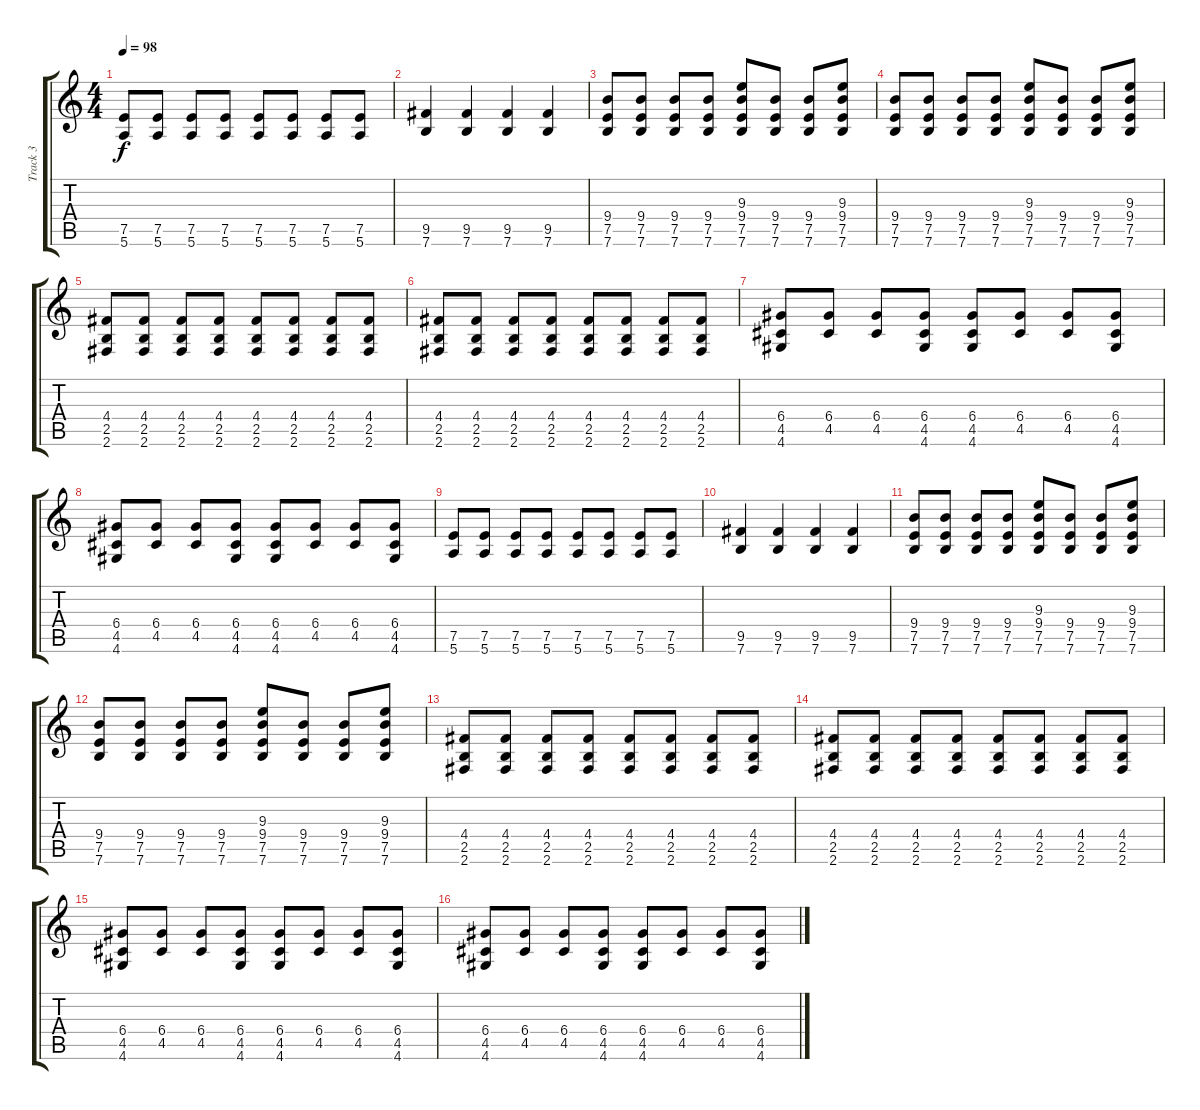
\track ("Track 3" "Track 3") {instrument distortionguitar}
\staff {score tabs}
\tuning (E4 B3 G3 D3 A2 E2) {hide}
\ts (4 4)
\tempo 98
\clef g2
\ks c
(7.5 5.6).8{dy f} (7.5 5.6).8 (7.5 5.6).8 (7.5 5.6).8 (7.5 5.6).8 (7.5 5.6).8 (7.5 5.6).8 (7.5 5.6).8 |
(9.5 7.6).4 (9.5 7.6).4 (9.5 7.6).4 (9.5 7.6).4 |
(9.4 7.5 7.6).8 (9.4 7.5 7.6).8 (9.4 7.5 7.6).8 (9.4 7.5 7.6).8 (9.3 9.4 7.5 7.6).8 (9.4 7.5 7.6).8 (9.4 7.5 7.6).8 (9.3 9.4 7.5 7.6).8 |
(9.4 7.5 7.6).8 (9.4 7.5 7.6).8 (9.4 7.5 7.6).8 (9.4 7.5 7.6).8 (9.3 9.4 7.5 7.6).8 (9.4 7.5 7.6).8 (9.4 7.5 7.6).8 (9.3 9.4 7.5 7.6).8 |
(4.4 2.5 2.6).8 (4.4 2.5 2.6).8 (4.4 2.5 2.6).8 (4.4 2.5 2.6).8 (4.4 2.5 2.6).8 (4.4 2.5 2.6).8 (4.4 2.5 2.6).8 (4.4 2.5 2.6).8 |
(4.4 2.5 2.6).8 (4.4 2.5 2.6).8 (4.4 2.5 2.6).8 (4.4 2.5 2.6).8 (4.4 2.5 2.6).8 (4.4 2.5 2.6).8 (4.4 2.5 2.6).8 (4.4 2.5 2.6).8 |
(6.4 4.5 4.6).8 (6.4 4.5).8 (6.4 4.5).8 (6.4 4.5 4.6).8 (6.4 4.5 4.6).8 (6.4 4.5).8 (6.4 4.5).8 (6.4 4.5 4.6).8 |
(6.4 4.5 4.6).8 (6.4 4.5).8 (6.4 4.5).8 (6.4 4.5 4.6).8 (6.4 4.5 4.6).8 (6.4 4.5).8 (6.4 4.5).8 (6.4 4.5 4.6).8 |
(7.5 5.6).8 (7.5 5.6).8 (7.5 5.6).8 (7.5 5.6).8 (7.5 5.6).8 (7.5 5.6).8 (7.5 5.6).8 (7.5 5.6).8 |
(9.5 7.6).4 (9.5 7.6).4 (9.5 7.6).4 (9.5 7.6).4 |
(9.4 7.5 7.6).8 (9.4 7.5 7.6).8 (9.4 7.5 7.6).8 (9.4 7.5 7.6).8 (9.3 9.4 7.5 7.6).8 (9.4 7.5 7.6).8 (9.4 7.5 7.6).8 (9.3 9.4 7.5 7.6).8 |
(9.4 7.5 7.6).8 (9.4 7.5 7.6).8 (9.4 7.5 7.6).8 (9.4 7.5 7.6).8 (9.3 9.4 7.5 7.6).8 (9.4 7.5 7.6).8 (9.4 7.5 7.6).8 (9.3 9.4 7.5 7.6).8 |
(4.4 2.5 2.6).8 (4.4 2.5 2.6).8 (4.4 2.5 2.6).8 (4.4 2.5 2.6).8 (4.4 2.5 2.6).8 (4.4 2.5 2.6).8 (4.4 2.5 2.6).8 (4.4 2.5 2.6).8 |
(4.4 2.5 2.6).8 (4.4 2.5 2.6).8 (4.4 2.5 2.6).8 (4.4 2.5 2.6).8 (4.4 2.5 2.6).8 (4.4 2.5 2.6).8 (4.4 2.5 2.6).8 (4.4 2.5 2.6).8 |
(6.4 4.5 4.6).8 (6.4 4.5).8 (6.4 4.5).8 (6.4 4.5 4.6).8 (6.4 4.5 4.6).8 (6.4 4.5).8 (6.4 4.5).8 (6.4 4.5 4.6).8 |
(6.4 4.5 4.6).8 (6.4 4.5).8 (6.4 4.5).8 (6.4 4.5 4.6).8 (6.4 4.5 4.6).8 (6.4 4.5).8 (6.4 4.5).8 (6.4 4.5 4.6).8
